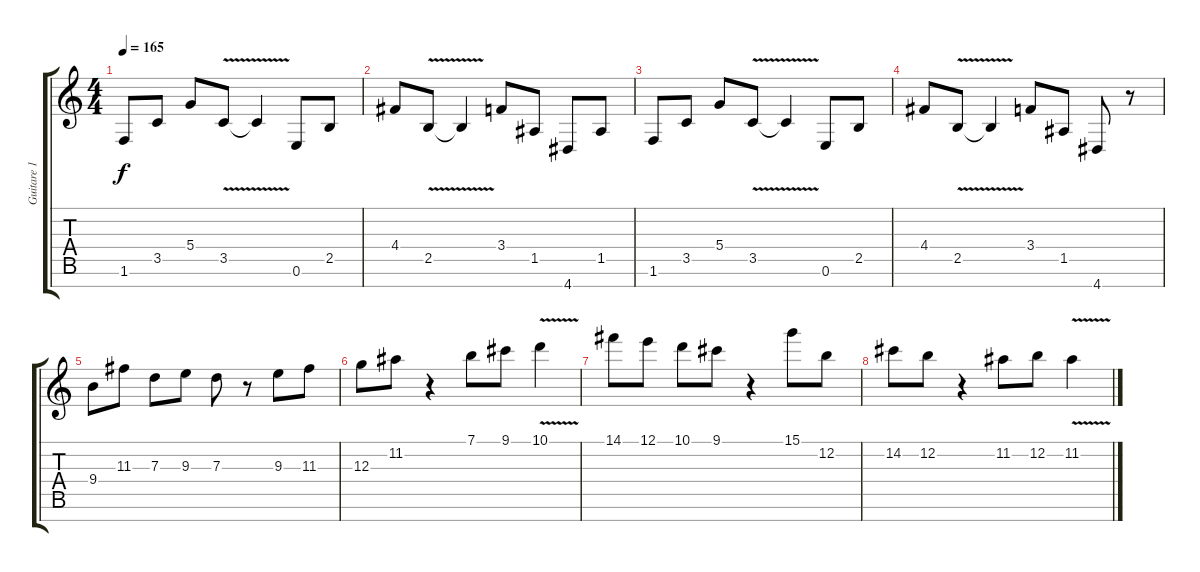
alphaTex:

\track ("Guitare 1" "Guitare 1") {instrument distortionguitar}
\staff {score tabs}
\tuning (E4 B3 G3 D3 A2 E2 B1) {hide}
\ts (4 4)
\tempo 165
\clef g2
\ks c
1.6.8{dy f} 3.5.8 5.4.8 3.5{v}.8 3.5{v t}.4 0.6.8 2.5.8 |
4.4.8 2.5{v}.8 2.5{v t}.4 3.4.8 1.5.8 4.7.8 1.5.8 |
1.6.8 3.5.8 5.4.8 3.5{v}.8 3.5{v t}.4 0.6.8 2.5.8 |
4.4.8 2.5{v}.8 2.5{v t}.4 3.4.8 1.5.8 4.7.8 r.8 |
9.4.8 11.3.8 7.3.8 9.3.8 7.3.8 r.8 9.3.8 11.3.8 |
12.3.8 11.2.8 r.4 7.1.8 9.1.8 10.1{v}.4 |
14.1.8 12.1.8 10.1.8 9.1.8 r.4 15.1.8 12.2.8 |
14.2.8 12.2.8 r.4 11.2.8 12.2.8 11.2{v}.4
